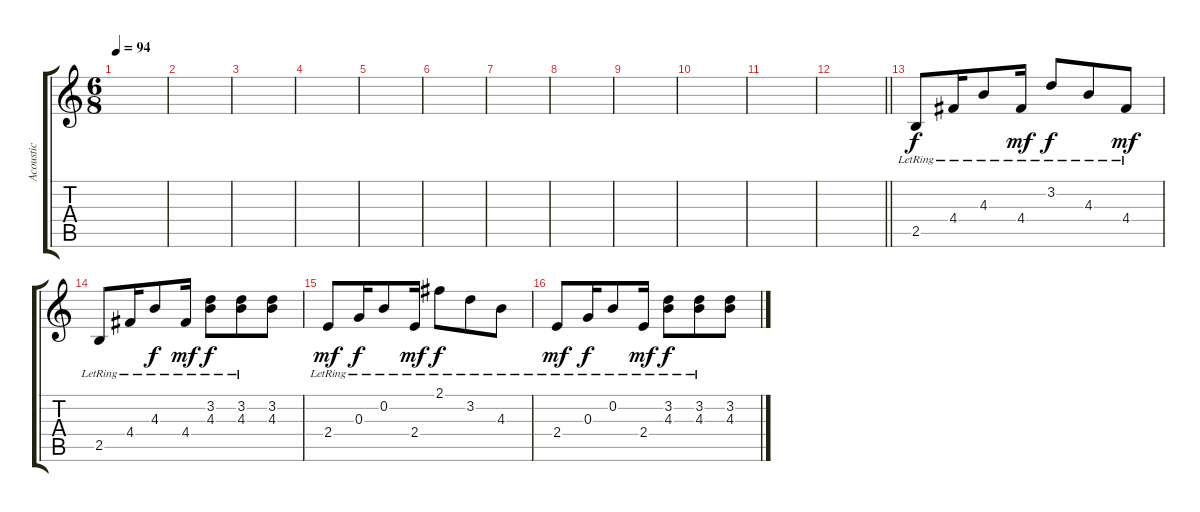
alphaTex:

\track ("Acoustic" "Acoustic") {instrument acousticguitarnylon}
\staff {score tabs}
\tuning (E4 B3 G3 D3 A2 E2) {hide}
\ts (6 8)
\tempo 94
\clef g2
\ks c
|
|
|
|
|
|
|
|
|
|
|
\barLineRight lightlight
|
2.5{lr}.8{beam merge} 4.4{lr}.16 4.3{lr}.8{dy f} 4.4{lr}.16{dy mf} 3.2{lr}.8{dy f beam merge} 4.3{lr}.8 4.4{lr}.8{dy mf} |
2.5{lr}.8{beam merge} 4.4{lr}.16 4.3{lr}.8{dy f} 4.4{lr}.16{dy mf} (3.2{lr} 4.3).8{dy f beam merge} (3.2 4.3{lr}).8 (3.2 4.3).8 |
2.4{lr}.8{dy mf beam merge} 0.3{lr}.16{dy f} 0.2{lr}.8 2.4{lr}.16{dy mf} 2.1{lr}.8{dy f beam merge} 3.2{lr}.8 4.3{lr}.8 |
2.4{lr}.8{dy mf beam merge} 0.3{lr}.16{dy f} 0.2{lr}.8 2.4{lr}.16{dy mf} (3.2{lr} 4.3).8{dy f beam merge} (3.2 4.3{lr}).8 (3.2 4.3).8
